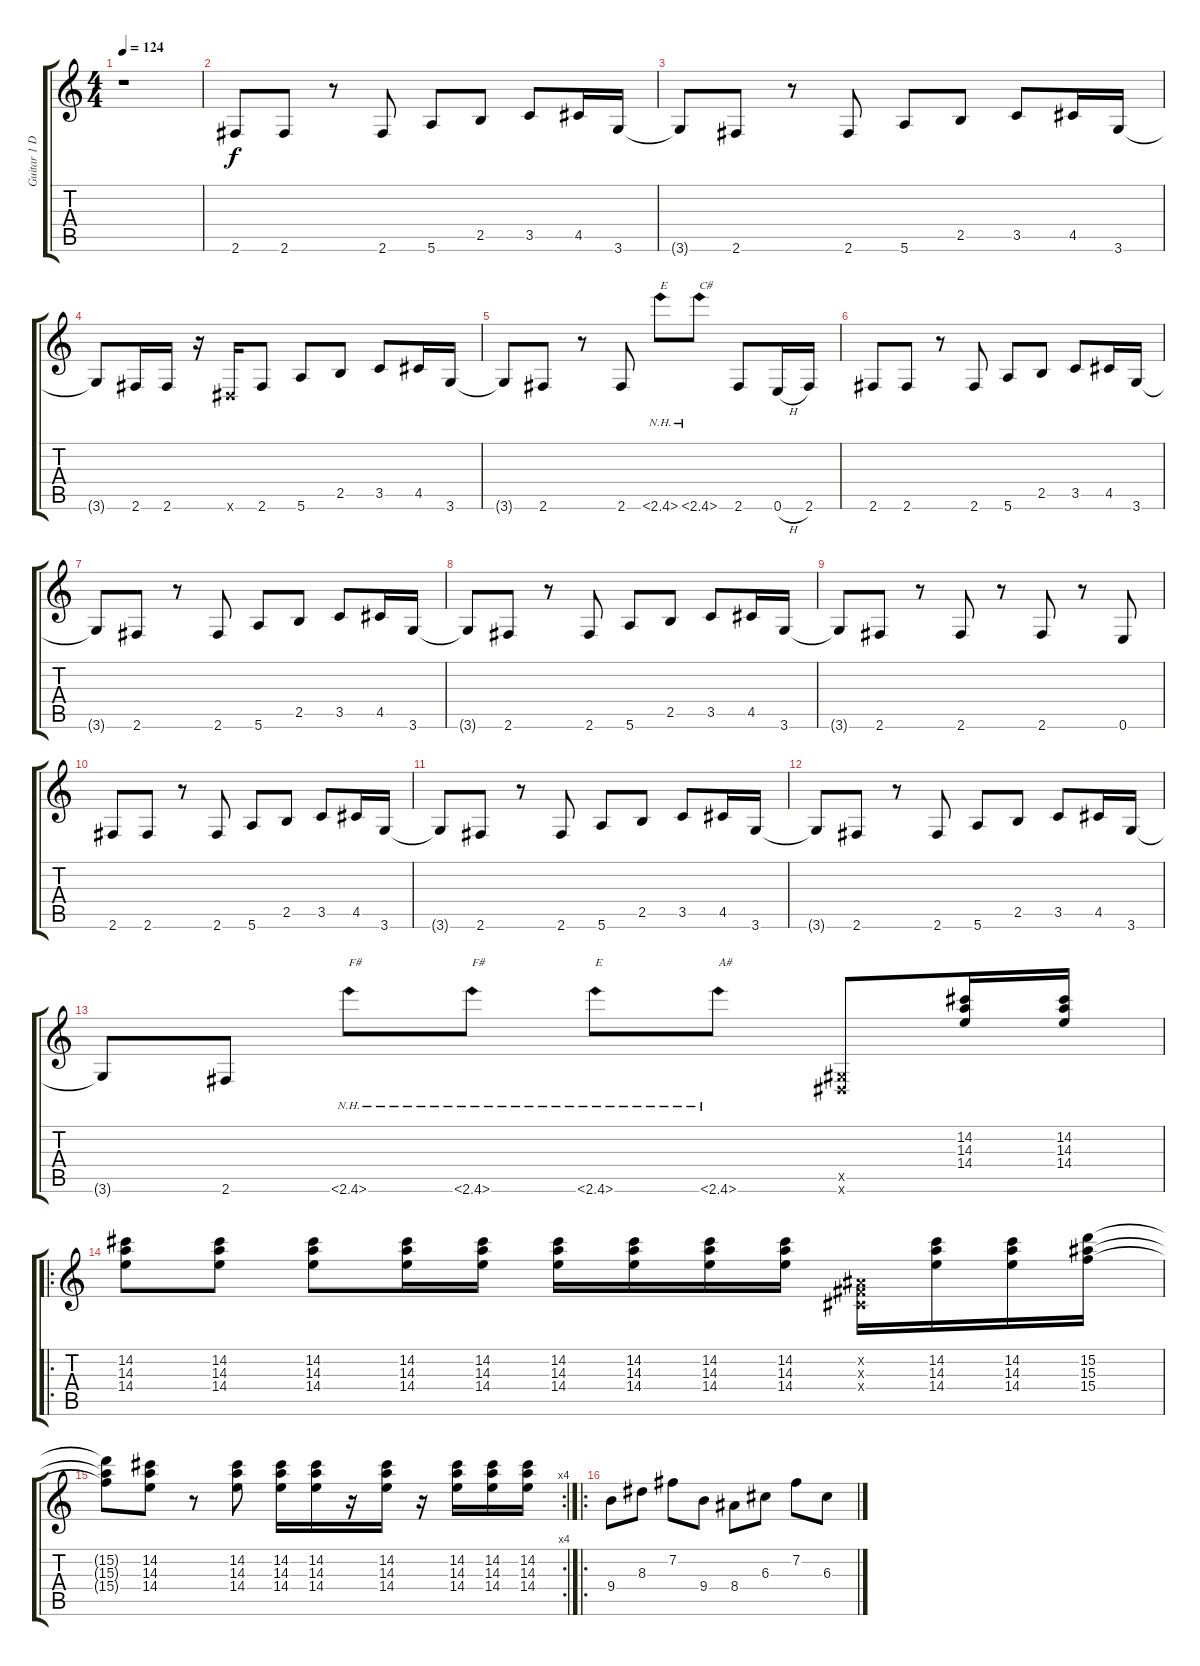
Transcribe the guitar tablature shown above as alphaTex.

\track ("Guitar 1 DS" "Guitar 1 D") {instrument distortionguitar}
\staff {score tabs}
\tuning (E4 B3 G3 D3 A2 E2) {hide}
\ts (4 4)
\tempo 124
\clef g2
\ks c
r.1{dy f instrument distortionguitar} |
2.6.8 2.6.8 r.8 2.6.8 5.6.8 2.5.8 3.5.8 4.5.16 3.6.16 |
3.6{t}.8 2.6.8 r.8 2.6.8 5.6.8 2.5.8 3.5.8 4.5.16 3.6.16 |
3.6{t}.8 2.6.16 2.6.16 r.16 -1.6{x}.16 2.6.8 5.6.8 2.5.8 3.5.8 4.5.16 3.6.16 |
3.6{t}.8 2.6.8 r.8 2.6.8 2.6{nh}.8{txt "E"} 2.6{nh}.8{txt "C#"} 2.6.8 0.6{h}.16 2.6.16 |
2.6.8 2.6.8 r.8 2.6.8 5.6.8 2.5.8 3.5.8 4.5.16 3.6.16 |
3.6{t}.8 2.6.8 r.8 2.6.8 5.6.8 2.5.8 3.5.8 4.5.16 3.6.16 |
3.6{t}.8 2.6.8 r.8 2.6.8 5.6.8 2.5.8 3.5.8 4.5.16 3.6.16 |
3.6{t}.8 2.6.8 r.8 2.6.8 r.8 2.6.8 r.8 0.6.8 |
2.6.8 2.6.8 r.8 2.6.8 5.6.8 2.5.8 3.5.8 4.5.16 3.6.16 |
3.6{t}.8 2.6.8 r.8 2.6.8 5.6.8 2.5.8 3.5.8 4.5.16 3.6.16 |
3.6{t}.8 2.6.8 r.8 2.6.8 5.6.8 2.5.8 3.5.8 4.5.16 3.6.16 |
3.6{t}.8 2.6.8 2.6{nh}.8{txt "F#"} 2.6{nh}.8{txt "F#"} 2.6{nh}.8{txt "E"} 2.6{nh}.8{txt "A#"} (-1.5{x} -1.6{x}).8 (14.2 14.3 14.4).16 (14.2 14.3 14.4).16 |
\ro
(14.2 14.3 14.4).8 (14.2 14.3 14.4).8 (14.2 14.3 14.4).8 (14.2 14.3 14.4).16 (14.2 14.3 14.4).16 (14.2 14.3 14.4).16 (14.2 14.3 14.4).16 (14.2 14.3 14.4).16 (14.2 14.3 14.4).16 (-1.2{x} -1.3{x} -1.4{x}).16 (14.2 14.3 14.4).16 (14.2 14.3 14.4).16 (15.2 15.3 15.4).16 |
\rc 4
(15.2{t} 15.3{t} 15.4{t}).8 (14.2 14.3 14.4).8 r.8 (14.2 14.3 14.4).8 (14.2 14.3 14.4).16 (14.2 14.3 14.4).16 r.16 (14.2 14.3 14.4).16 r.16 (14.2 14.3 14.4).16 (14.2 14.3 14.4).16 (14.2 14.3 14.4).16 |
\ro
9.4.8 8.3.8 7.2.8 9.4.8 8.4.8 6.3.8 7.2.8 6.3.8
